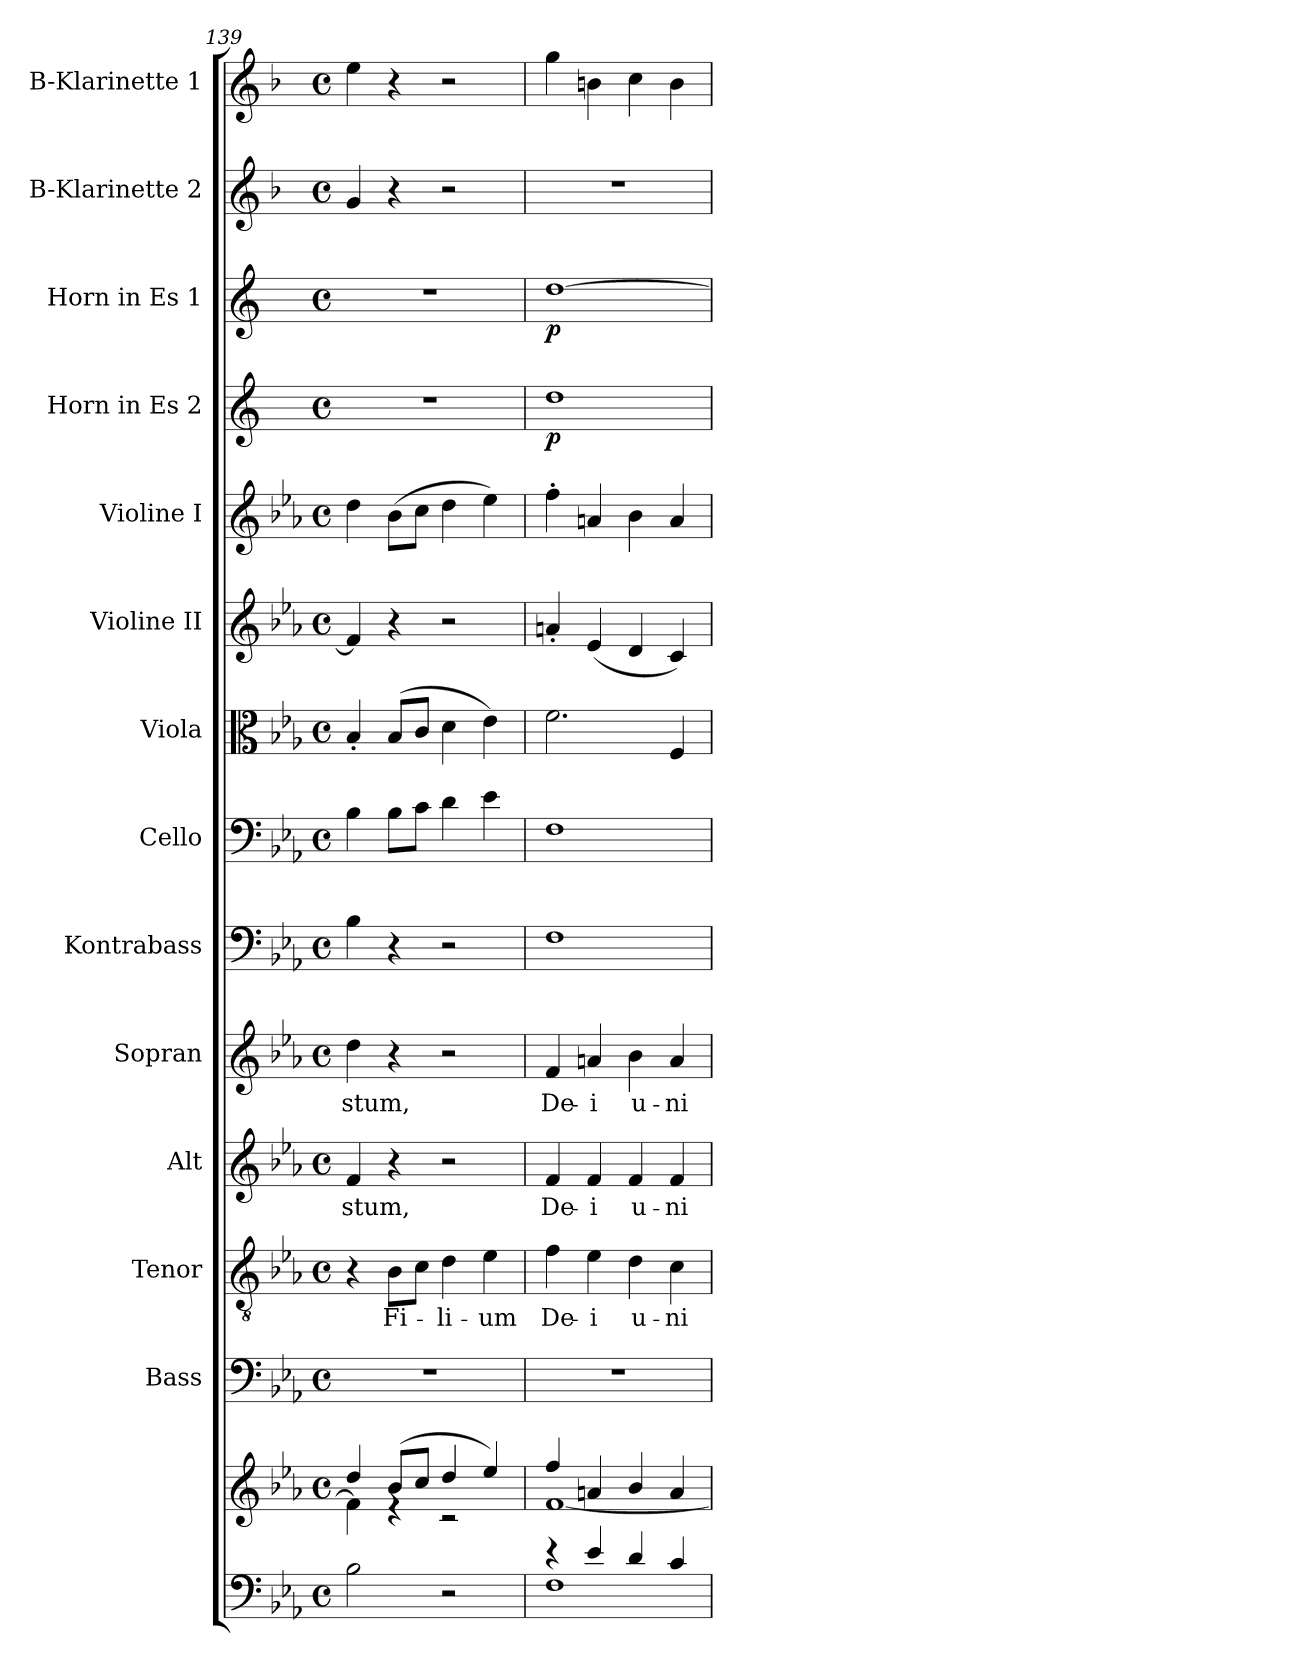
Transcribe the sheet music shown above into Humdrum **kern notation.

**kern	**kern	**kern	**kern	**text	**kern	**text	**kern	**text	**kern	**kern	**kern	**kern	**kern	**kern	**dynam	**kern	**dynam	**kern	**kern
*part14	*part14	*part13	*part12	*part12	*part11	*part11	*part10	*part10	*part9	*part8	*part7	*part6	*part5	*part4	*part4	*part3	*part3	*part2	*part1
*staff15	*staff14	*staff13	*staff12	*staff12	*staff11	*staff11	*staff10	*staff10	*staff9	*staff8	*staff7	*staff6	*staff5	*staff4	*staff4	*staff3	*staff3	*staff2	*staff1
*	*	*I"Bass	*I"Tenor	*	*I"Alt	*	*I"Sopran	*	*I"Kontrabass	*I"Cello	*I"Viola	*I"Violine II	*I"Violine I	*I"Horn in Es 2	*	*I"Horn in Es 1	*	*I"B-Klarinette 2	*I"B-Klarinette 1
*	*	*I'B.	*I'T.	*	*I'A.	*	*I'S.	*	*I'Kb.	*	*I'Vla.	*I'Vl. II	*I'Vl. I	*I'Hrn. 2	*	*I'Hrn. 1	*	*I'Kl. 2	*I'Kl. 1
*clefF4	*clefG2	*clefF4	*clefGv2	*	*clefG2	*	*clefG2	*	*clefF4	*clefF4	*clefC3	*clefG2	*clefG2	*clefG2	*	*clefG2	*	*clefG2	*clefG2
*	*	*	*	*	*	*	*	*	*ITrd7c12	*	*	*	*	*ITrd5c9	*	*ITrd5c9	*	*ITrd1c2	*ITrd1c2
*k[b-e-a-]	*k[b-e-a-]	*k[b-e-a-]	*k[b-e-a-]	*	*k[b-e-a-]	*	*k[b-e-a-]	*	*k[b-e-a-]	*k[b-e-a-]	*k[b-e-a-]	*k[b-e-a-]	*k[b-e-a-]	*k[b-e-a-]	*	*k[b-e-a-]	*	*k[b-e-a-]	*k[b-e-a-]
*E-:	*E-:	*E-:	*E-:	*	*E-:	*	*E-:	*	*E-:	*E-:	*E-:	*E-:	*E-:	*E-:	*	*E-:	*	*E-:	*E-:
*M4/4	*M4/4	*M4/4	*M4/4	*	*M4/4	*	*M4/4	*	*M4/4	*M4/4	*M4/4	*M4/4	*M4/4	*M4/4	*	*M4/4	*	*M4/4	*M4/4
*met(c)	*met(c)	*met(c)	*met(c)	*	*met(c)	*	*met(c)	*	*met(c)	*met(c)	*met(c)	*met(c)	*met(c)	*met(c)	*	*met(c)	*	*met(c)	*met(c)
=139	=139	=139	=139	=139	=139	=139	=139	=139	=139	=139	=139	=139	=139	=139	=139	=139	=139	=139	=139
*	*^	*	*	*	*	*	*	*	*	*	*	*	*	*	*	*	*	*	*
!	!	!	!	!	!	!	!LO:LY:b	!	!LO:LY:b	!	!	!	!	!	!	!	!	!	!	!
2B-\	4dd/	4f\]	1r	4r	.	4f/	-stum,	4dd\	-stum,	4BB-\	4B-\	4B-'</	4f/]	4dd\	1r	.	1r	.	4f/	4dd\
!	!	!	!	!	!LO:LY:b	!	!	!	!	!	!	!	!	!	!	!	!	!	!	!
.	(>8b-/L	4rd	.	8B-\L	Fi-	4r	.	4r	.	4r	8B-\L	(>8B-/L	4r	(>8b-\L	.	.	.	.	4r	4r
.	8cc/J	.	.	8c\J	.	.	.	.	.	.	8c\J	8c/J	.	8cc\J	.	.	.	.	.	.
!	!	!	!	!	!LO:LY:b	!	!	!	!	!	!	!	!	!	!	!	!	!	!	!
2r	4dd/	2rd	.	4d\	-li-	2r	.	2r	.	2r	4d\	4d\	2r	4dd\	.	.	.	.	2r	2r
!	!	!	!	!	!LO:LY:b	!	!	!	!	!	!	!	!	!	!	!	!	!	!	!
.	4ee-/)	.	.	4e-\	-um	.	.	.	.	.	4e-\	4e-\)	.	4ee-\)	.	.	.	.	.	.
!!LO:PB:g=z
=140	=140	=140	=140	=140	=140	=140	=140	=140	=140	=140	=140	=140	=140	=140	=140	=140	=140	=140	=140	=140
*^	*	*	*	*	*	*	*	*	*	*	*	*	*	*	*	*	*	*	*	*
!	!	!	!	!	!	!LO:LY:b	!	!LO:LY:b	!	!LO:LY:b	!	!	!	!	!	!	!LO:DY:b	!	!LO:DY:b	!	!
4rd	1F	4ff/	[<1f	1r	4f\	De-	4f/	De-	4f/	De-	1FF	1F	2.f\	4an'</	4ff'>\	1f	p	[1f	p	1r	4ff\
!	!	!	!	!	!	!LO:LY:b	!	!LO:LY:b	!	!LO:LY:b	!	!	!	!	!	!	!	!	!	!	!
4e-/	.	4an/	.	.	4e-\	-i	4f/	-i	4an/	-i	.	.	.	(<4e-/	4an/	.	.	.	.	.	4an\
!	!	!	!	!	!	!LO:LY:b	!	!LO:LY:b	!	!LO:LY:b	!	!	!	!	!	!	!	!	!	!	!
4d/	.	4b-/	.	.	4d\	u-	4f/	u-	4b-\	u-	.	.	.	4d/	4b-\	.	.	.	.	.	4b-\
!	!	!	!	!	!	!LO:LY:b	!	!LO:LY:b	!	!LO:LY:b	!	!	!	!	!	!	!	!	!	!	!
4c/	.	4a/	.	.	4c\	-ni-	4f/	-ni-	4a/	-ni-	.	.	4F/	4c/)	4a/	.	.	.	.	.	4a\
*v	*v	*	*	*	*	*	*	*	*	*	*	*	*	*	*	*	*	*	*	*	*
*	*v	*v	*	*	*	*	*	*	*	*	*	*	*	*	*	*	*	*	*	*
=	=	=	=	=	=	=	=	=	=	=	=	=	=	=	=	=	=	=	=
*-	*-	*-	*-	*-	*-	*-	*-	*-	*-	*-	*-	*-	*-	*-	*-	*-	*-	*-	*-
